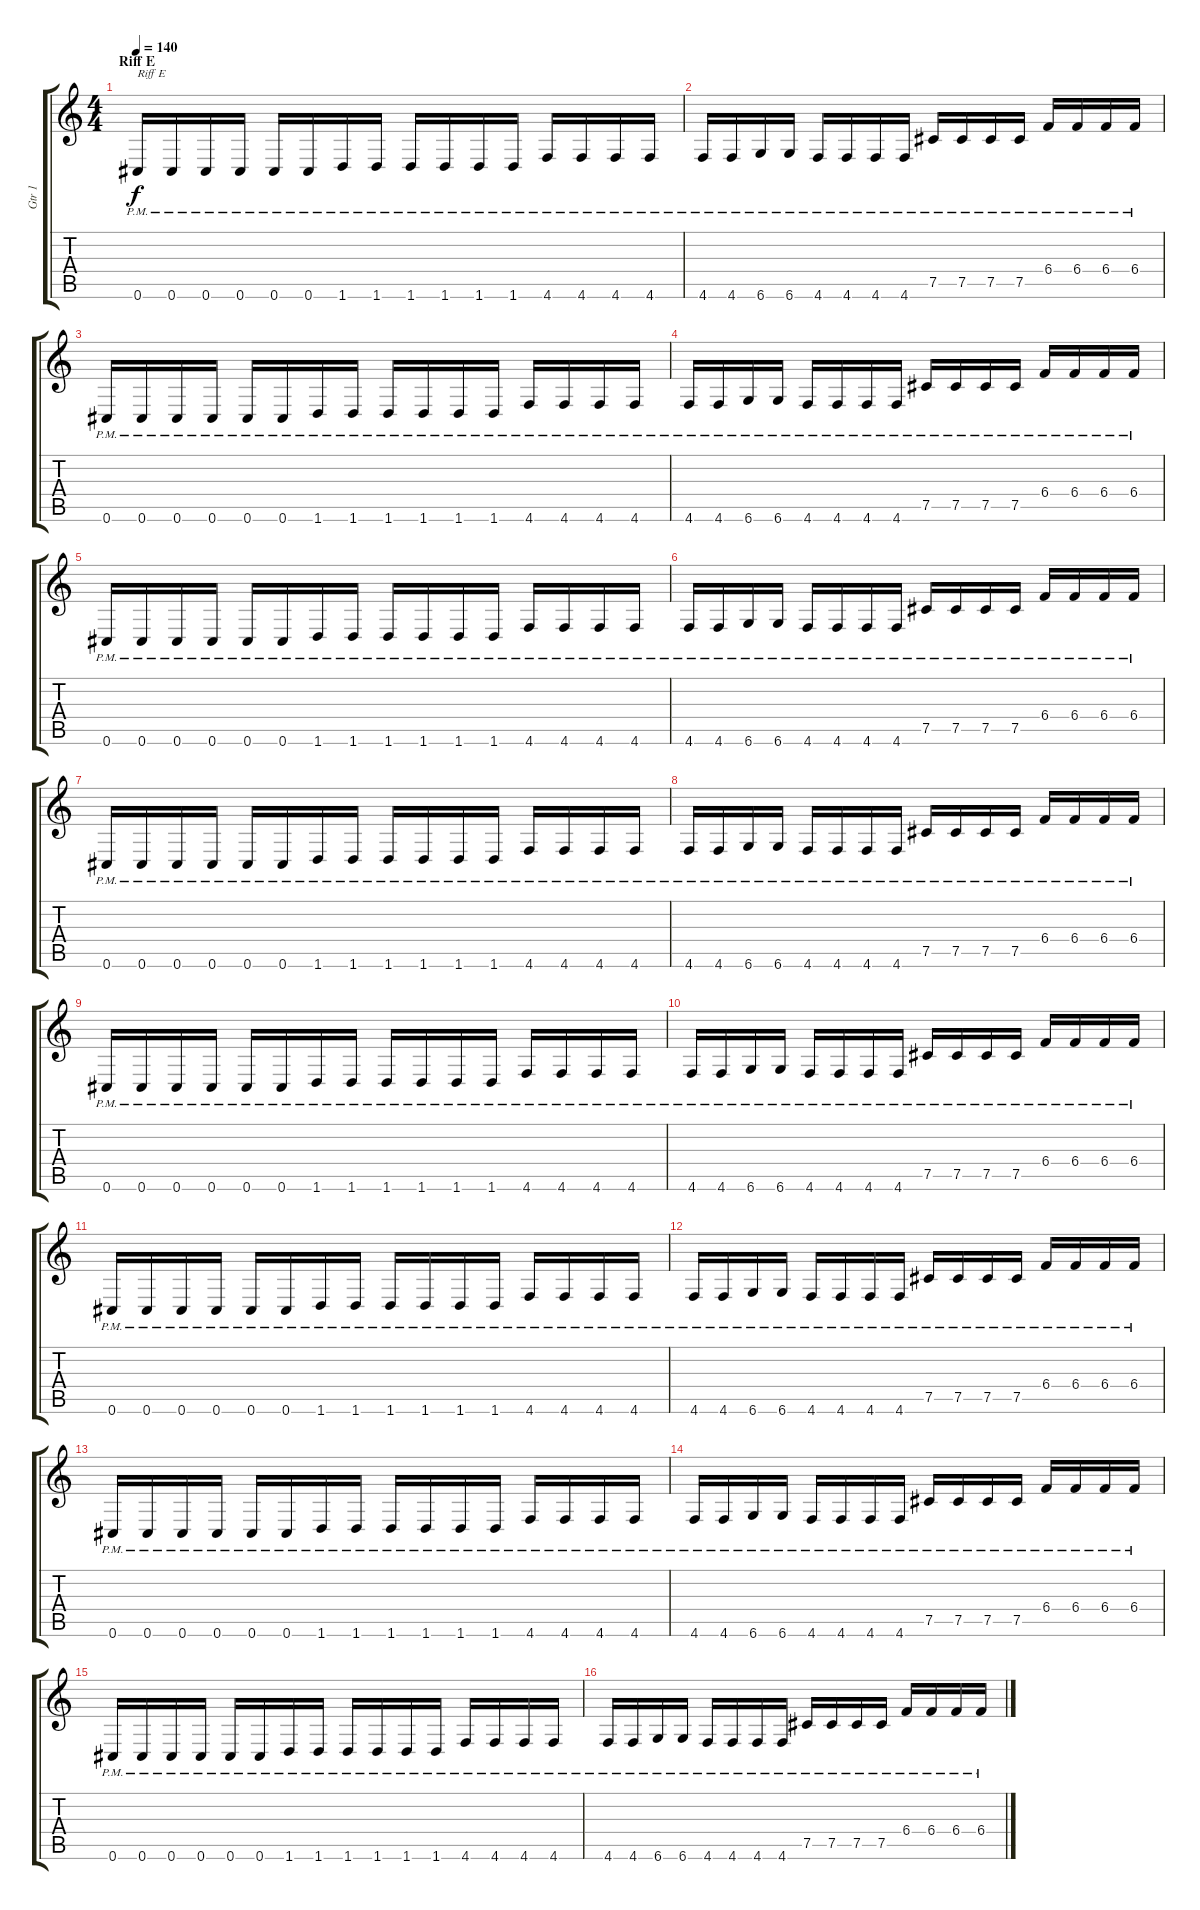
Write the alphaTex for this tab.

\track ("Gtr 1" "Gtr 1") {instrument distortionguitar}
\staff {score tabs}
\tuning (Db4 Ab3 E3 B2 Gb2 Db2) {hide}
\ts (4 4)
\section ("" "Riff E")
\tempo 140
\clef g2
\ks c
0.6{pm}.16{txt "Riff E" dy f} 0.6{pm}.16 0.6{pm}.16 0.6{pm}.16 0.6{pm}.16 0.6{pm}.16 1.6{pm}.16 1.6{pm}.16 1.6{pm}.16 1.6{pm}.16 1.6{pm}.16 1.6{pm}.16 4.6{pm}.16 4.6{pm}.16 4.6{pm}.16 4.6{pm}.16 |
4.6{pm}.16 4.6{pm}.16 6.6{pm}.16 6.6{pm}.16 4.6{pm}.16 4.6{pm}.16 4.6{pm}.16 4.6{pm}.16 7.5{pm}.16 7.5{pm}.16 7.5{pm}.16 7.5{pm}.16 6.4{pm}.16 6.4{pm}.16 6.4{pm}.16 6.4{pm}.16 |
0.6{pm}.16 0.6{pm}.16 0.6{pm}.16 0.6{pm}.16 0.6{pm}.16 0.6{pm}.16 1.6{pm}.16 1.6{pm}.16 1.6{pm}.16 1.6{pm}.16 1.6{pm}.16 1.6{pm}.16 4.6{pm}.16 4.6{pm}.16 4.6{pm}.16 4.6{pm}.16 |
4.6{pm}.16 4.6{pm}.16 6.6{pm}.16 6.6{pm}.16 4.6{pm}.16 4.6{pm}.16 4.6{pm}.16 4.6{pm}.16 7.5{pm}.16 7.5{pm}.16 7.5{pm}.16 7.5{pm}.16 6.4{pm}.16 6.4{pm}.16 6.4{pm}.16 6.4{pm}.16 |
0.6{pm}.16 0.6{pm}.16 0.6{pm}.16 0.6{pm}.16 0.6{pm}.16 0.6{pm}.16 1.6{pm}.16 1.6{pm}.16 1.6{pm}.16 1.6{pm}.16 1.6{pm}.16 1.6{pm}.16 4.6{pm}.16 4.6{pm}.16 4.6{pm}.16 4.6{pm}.16 |
4.6{pm}.16 4.6{pm}.16 6.6{pm}.16 6.6{pm}.16 4.6{pm}.16 4.6{pm}.16 4.6{pm}.16 4.6{pm}.16 7.5{pm}.16 7.5{pm}.16 7.5{pm}.16 7.5{pm}.16 6.4{pm}.16 6.4{pm}.16 6.4{pm}.16 6.4{pm}.16 |
0.6{pm}.16 0.6{pm}.16 0.6{pm}.16 0.6{pm}.16 0.6{pm}.16 0.6{pm}.16 1.6{pm}.16 1.6{pm}.16 1.6{pm}.16 1.6{pm}.16 1.6{pm}.16 1.6{pm}.16 4.6{pm}.16 4.6{pm}.16 4.6{pm}.16 4.6{pm}.16 |
4.6{pm}.16 4.6{pm}.16 6.6{pm}.16 6.6{pm}.16 4.6{pm}.16 4.6{pm}.16 4.6{pm}.16 4.6{pm}.16 7.5{pm}.16 7.5{pm}.16 7.5{pm}.16 7.5{pm}.16 6.4{pm}.16 6.4{pm}.16 6.4{pm}.16 6.4{pm}.16 |
0.6{pm}.16 0.6{pm}.16 0.6{pm}.16 0.6{pm}.16 0.6{pm}.16 0.6{pm}.16 1.6{pm}.16 1.6{pm}.16 1.6{pm}.16 1.6{pm}.16 1.6{pm}.16 1.6{pm}.16 4.6{pm}.16 4.6{pm}.16 4.6{pm}.16 4.6{pm}.16 |
4.6{pm}.16 4.6{pm}.16 6.6{pm}.16 6.6{pm}.16 4.6{pm}.16 4.6{pm}.16 4.6{pm}.16 4.6{pm}.16 7.5{pm}.16 7.5{pm}.16 7.5{pm}.16 7.5{pm}.16 6.4{pm}.16 6.4{pm}.16 6.4{pm}.16 6.4{pm}.16 |
0.6{pm}.16 0.6{pm}.16 0.6{pm}.16 0.6{pm}.16 0.6{pm}.16 0.6{pm}.16 1.6{pm}.16 1.6{pm}.16 1.6{pm}.16 1.6{pm}.16 1.6{pm}.16 1.6{pm}.16 4.6{pm}.16 4.6{pm}.16 4.6{pm}.16 4.6{pm}.16 |
4.6{pm}.16 4.6{pm}.16 6.6{pm}.16 6.6{pm}.16 4.6{pm}.16 4.6{pm}.16 4.6{pm}.16 4.6{pm}.16 7.5{pm}.16 7.5{pm}.16 7.5{pm}.16 7.5{pm}.16 6.4{pm}.16 6.4{pm}.16 6.4{pm}.16 6.4{pm}.16 |
0.6{pm}.16 0.6{pm}.16 0.6{pm}.16 0.6{pm}.16 0.6{pm}.16 0.6{pm}.16 1.6{pm}.16 1.6{pm}.16 1.6{pm}.16 1.6{pm}.16 1.6{pm}.16 1.6{pm}.16 4.6{pm}.16 4.6{pm}.16 4.6{pm}.16 4.6{pm}.16 |
4.6{pm}.16 4.6{pm}.16 6.6{pm}.16 6.6{pm}.16 4.6{pm}.16 4.6{pm}.16 4.6{pm}.16 4.6{pm}.16 7.5{pm}.16 7.5{pm}.16 7.5{pm}.16 7.5{pm}.16 6.4{pm}.16 6.4{pm}.16 6.4{pm}.16 6.4{pm}.16 |
0.6{pm}.16 0.6{pm}.16 0.6{pm}.16 0.6{pm}.16 0.6{pm}.16 0.6{pm}.16 1.6{pm}.16 1.6{pm}.16 1.6{pm}.16 1.6{pm}.16 1.6{pm}.16 1.6{pm}.16 4.6{pm}.16 4.6{pm}.16 4.6{pm}.16 4.6{pm}.16 |
4.6{pm}.16 4.6{pm}.16 6.6{pm}.16 6.6{pm}.16 4.6{pm}.16 4.6{pm}.16 4.6{pm}.16 4.6{pm}.16 7.5{pm}.16 7.5{pm}.16 7.5{pm}.16 7.5{pm}.16 6.4{pm}.16 6.4{pm}.16 6.4{pm}.16 6.4{pm}.16
